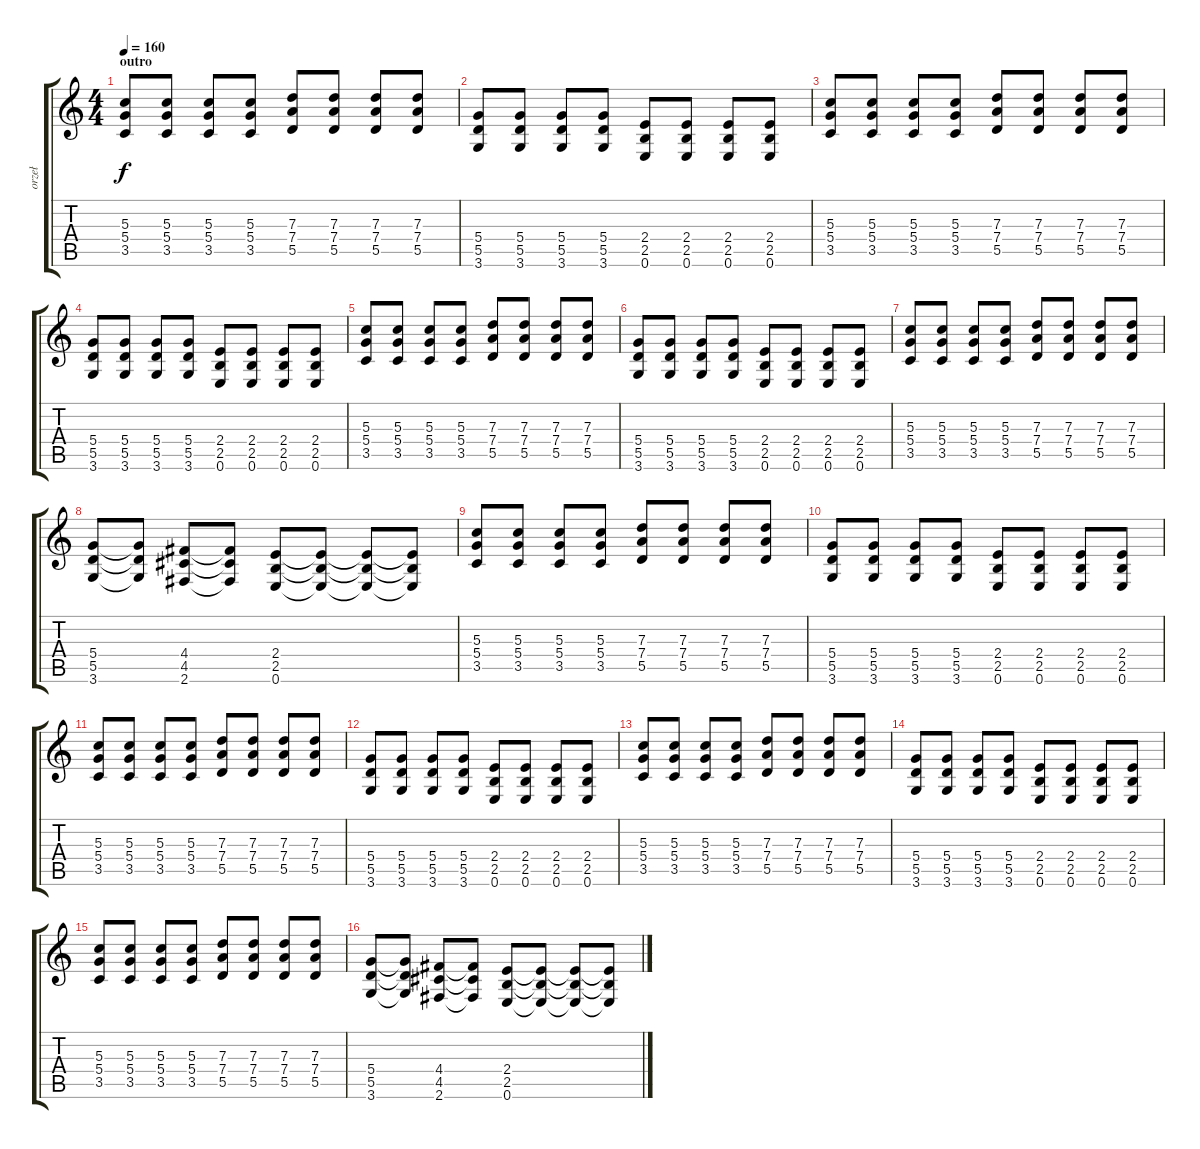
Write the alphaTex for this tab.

\track ("orzeł" "orzeł") {instrument overdrivenguitar}
\staff {score tabs}
\tuning (E4 B3 G3 D3 A2 E2) {hide}
\ts (4 4)
\section ("" "outro")
\tempo 160
\clef g2
\ks c
(5.3 5.4 3.5).8{dy f} (5.3 5.4 3.5).8 (5.3 5.4 3.5).8 (5.3 5.4 3.5).8 (7.3 7.4 5.5).8 (7.3 7.4 5.5).8 (7.3 7.4 5.5).8 (7.3 7.4 5.5).8 |
(5.4 5.5 3.6).8 (5.4 5.5 3.6).8 (5.4 5.5 3.6).8 (5.4 5.5 3.6).8 (2.4 2.5 0.6).8 (2.4 2.5 0.6).8 (2.4 2.5 0.6).8 (2.4 2.5 0.6).8 |
(5.3 5.4 3.5).8 (5.3 5.4 3.5).8 (5.3 5.4 3.5).8 (5.3 5.4 3.5).8 (7.3 7.4 5.5).8 (7.3 7.4 5.5).8 (7.3 7.4 5.5).8 (7.3 7.4 5.5).8 |
(5.4 5.5 3.6).8 (5.4 5.5 3.6).8 (5.4 5.5 3.6).8 (5.4 5.5 3.6).8 (2.4 2.5 0.6).8 (2.4 2.5 0.6).8 (2.4 2.5 0.6).8 (2.4 2.5 0.6).8 |
(5.3 5.4 3.5).8 (5.3 5.4 3.5).8 (5.3 5.4 3.5).8 (5.3 5.4 3.5).8 (7.3 7.4 5.5).8 (7.3 7.4 5.5).8 (7.3 7.4 5.5).8 (7.3 7.4 5.5).8 |
(5.4 5.5 3.6).8 (5.4 5.5 3.6).8 (5.4 5.5 3.6).8 (5.4 5.5 3.6).8 (2.4 2.5 0.6).8 (2.4 2.5 0.6).8 (2.4 2.5 0.6).8 (2.4 2.5 0.6).8 |
(5.3 5.4 3.5).8 (5.3 5.4 3.5).8 (5.3 5.4 3.5).8 (5.3 5.4 3.5).8 (7.3 7.4 5.5).8 (7.3 7.4 5.5).8 (7.3 7.4 5.5).8 (7.3 7.4 5.5).8 |
(5.4 5.5 3.6).8 (5.4{t} 5.5{t} 3.6{t}).8 (4.4 4.5 2.6).8 (4.4{t} 4.5{t} 2.6{t}).8 (2.4 2.5 0.6).8 (2.4{t} 2.5{t} 0.6{t}).8 (2.4{t} 2.5{t} 0.6{t}).8 (2.4{t} 2.5{t} 0.6{t}).8 |
(5.3 5.4 3.5).8 (5.3 5.4 3.5).8 (5.3 5.4 3.5).8 (5.3 5.4 3.5).8 (7.3 7.4 5.5).8 (7.3 7.4 5.5).8 (7.3 7.4 5.5).8 (7.3 7.4 5.5).8 |
(5.4 5.5 3.6).8 (5.4 5.5 3.6).8 (5.4 5.5 3.6).8 (5.4 5.5 3.6).8 (2.4 2.5 0.6).8 (2.4 2.5 0.6).8 (2.4 2.5 0.6).8 (2.4 2.5 0.6).8 |
(5.3 5.4 3.5).8 (5.3 5.4 3.5).8 (5.3 5.4 3.5).8 (5.3 5.4 3.5).8 (7.3 7.4 5.5).8 (7.3 7.4 5.5).8 (7.3 7.4 5.5).8 (7.3 7.4 5.5).8 |
(5.4 5.5 3.6).8 (5.4 5.5 3.6).8 (5.4 5.5 3.6).8 (5.4 5.5 3.6).8 (2.4 2.5 0.6).8 (2.4 2.5 0.6).8 (2.4 2.5 0.6).8 (2.4 2.5 0.6).8 |
(5.3 5.4 3.5).8 (5.3 5.4 3.5).8 (5.3 5.4 3.5).8 (5.3 5.4 3.5).8 (7.3 7.4 5.5).8 (7.3 7.4 5.5).8 (7.3 7.4 5.5).8 (7.3 7.4 5.5).8 |
(5.4 5.5 3.6).8 (5.4 5.5 3.6).8 (5.4 5.5 3.6).8 (5.4 5.5 3.6).8 (2.4 2.5 0.6).8 (2.4 2.5 0.6).8 (2.4 2.5 0.6).8 (2.4 2.5 0.6).8 |
(5.3 5.4 3.5).8 (5.3 5.4 3.5).8 (5.3 5.4 3.5).8 (5.3 5.4 3.5).8 (7.3 7.4 5.5).8 (7.3 7.4 5.5).8 (7.3 7.4 5.5).8 (7.3 7.4 5.5).8 |
(5.4 5.5 3.6).8 (5.4{t} 5.5{t} 3.6{t}).8 (4.4 4.5 2.6).8 (4.4{t} 4.5{t} 2.6{t}).8 (2.4 2.5 0.6).8 (2.4{t} 2.5{t} 0.6{t}).8 (2.4{t} 2.5{t} 0.6{t}).8 (2.4{t} 2.5{t} 0.6{t}).8
